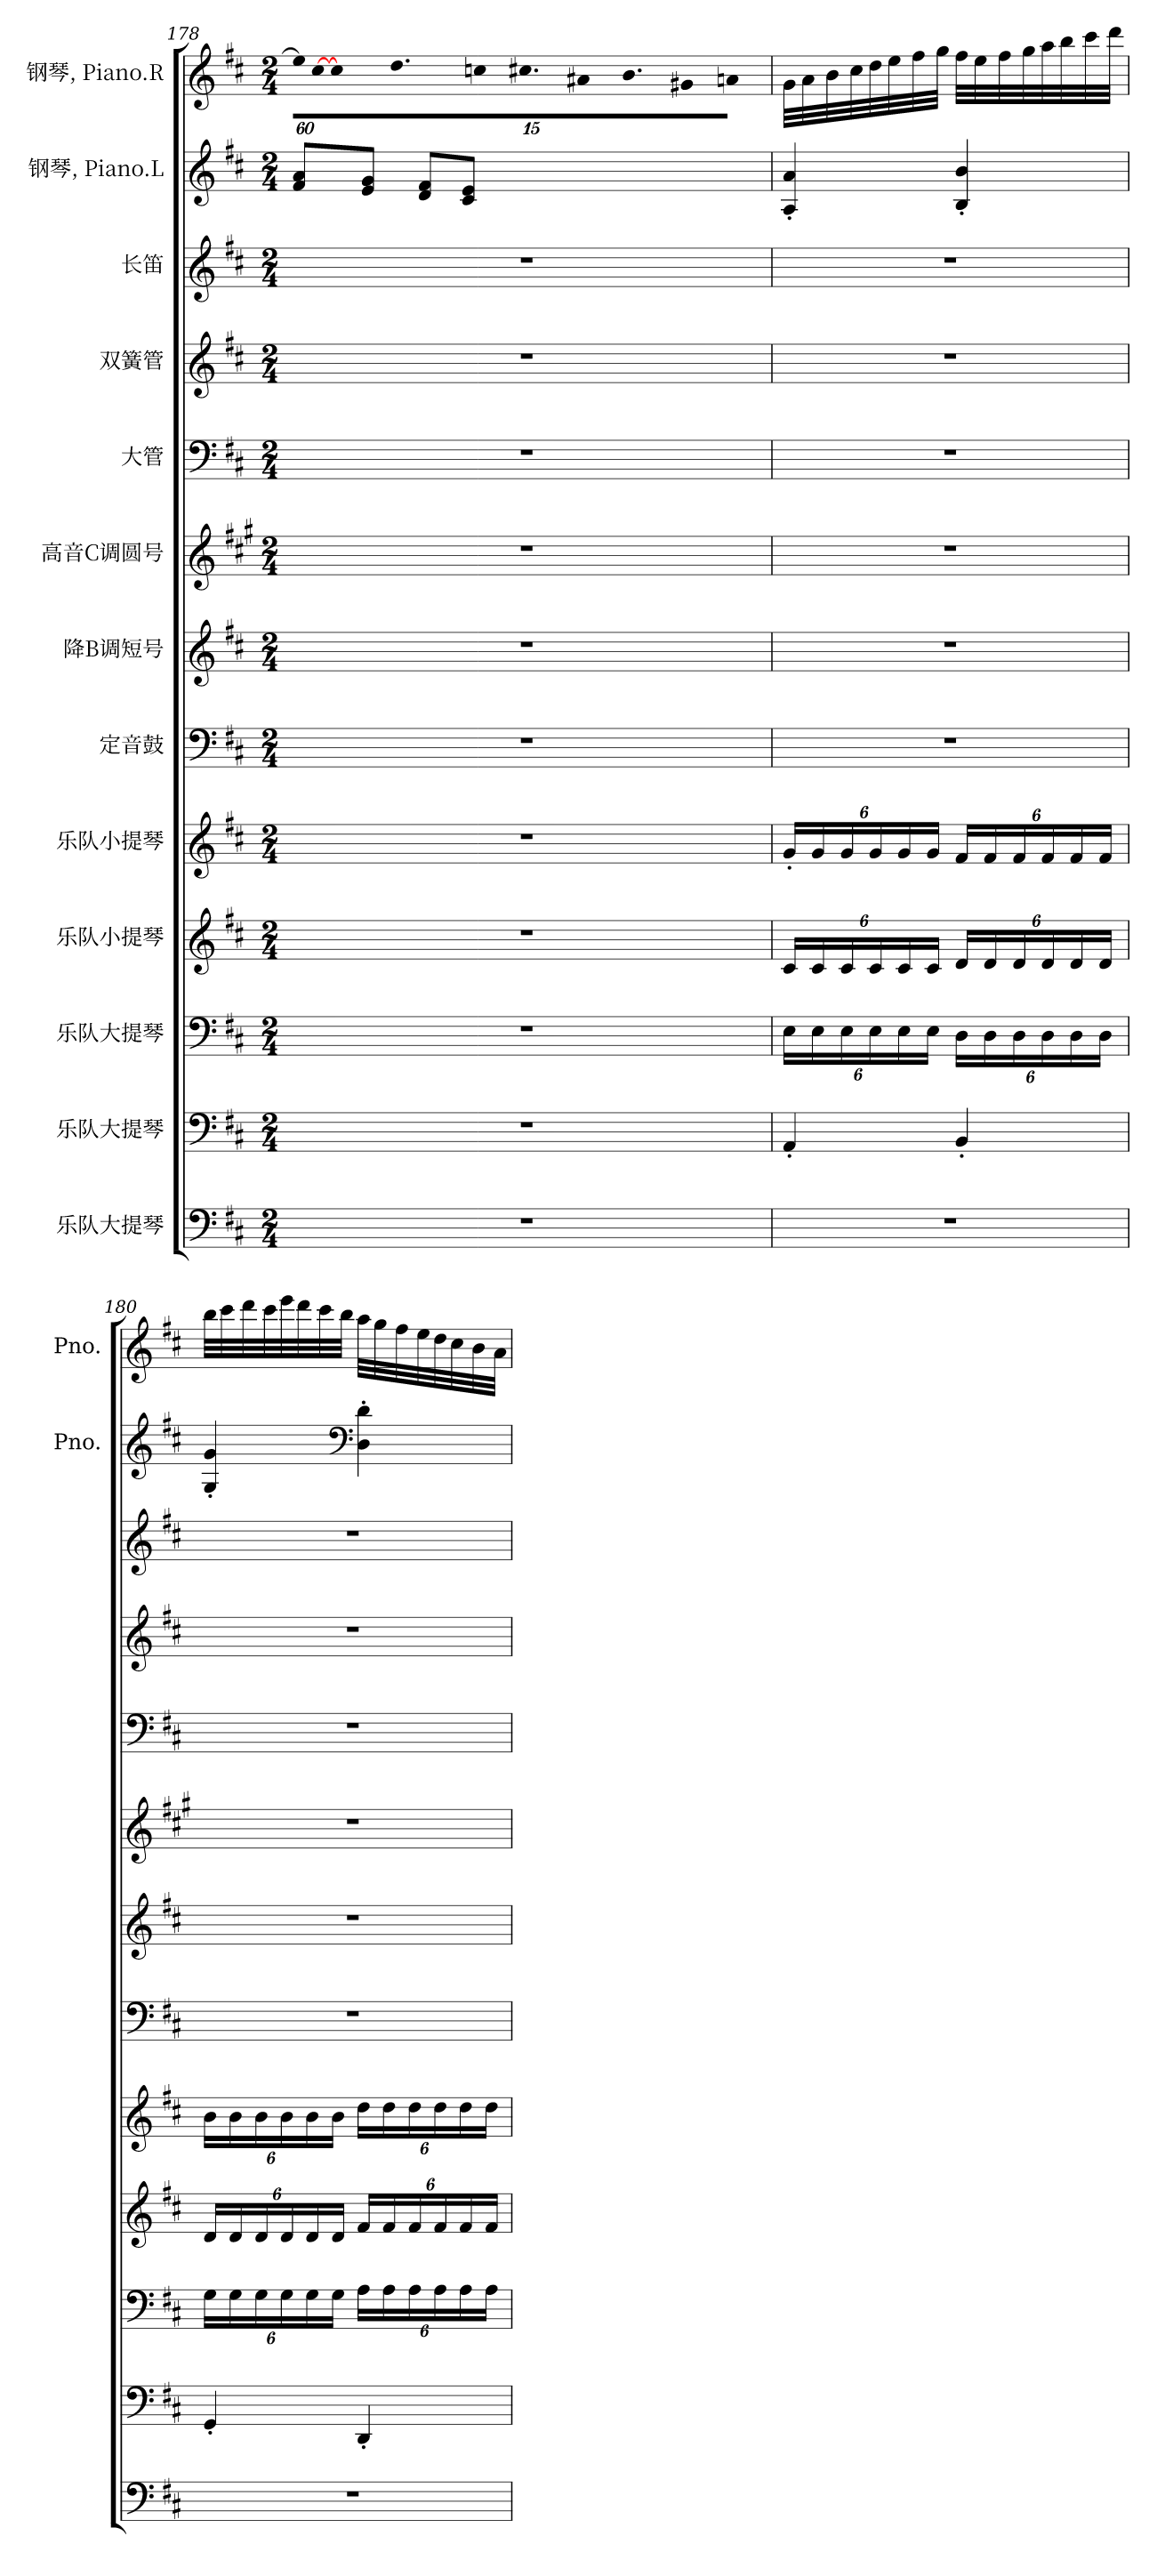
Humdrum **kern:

**kern	**kern	**kern	**kern	**kern	**kern	**kern	**kern	**kern	**kern	**kern	**kern	**kern
*part13	*part12	*part11	*part10	*part9	*part8	*part7	*part6	*part5	*part4	*part3	*part2	*part1
*staff13	*staff12	*staff11	*staff10	*staff9	*staff8	*staff7	*staff6	*staff5	*staff4	*staff3	*staff2	*staff1
*I"乐队大提琴	*I"乐队大提琴	*I"乐队大提琴	*I"乐队小提琴	*I"乐队小提琴	*I"定音鼓	*I"降B调短号	*I"高音C调圆号	*I"大管	*I"双簧管	*I"长笛	*I"钢琴, Piano.L	*I"钢琴, Piano.R
*	*	*	*	*	*	*	*	*	*	*	*I'Pno.	*I'Pno.
*clefF4	*clefF4	*clefF4	*clefG2	*clefG2	*clefF4	*clefG2	*clefG2	*clefF4	*clefG2	*clefG2	*clefG2	*clefG2
*	*	*	*	*	*	*ITrd1c2	*ITrd4c7	*	*	*	*	*
*k[f#c#]	*k[f#c#]	*k[f#c#]	*k[f#c#]	*k[f#c#]	*k[f#c#]	*k[]	*k[f#c#]	*k[f#c#]	*k[f#c#]	*k[f#c#]	*k[f#c#]	*k[f#c#]
*M2/4	*M2/4	*M2/4	*M2/4	*M2/4	*M2/4	*M2/4	*M2/4	*M2/4	*M2/4	*M2/4	*M2/4	*M2/4
*	*	*	*	*	*	*	*	*	*	*	*	*Xbrackettup
=178	=178	=178	=178	=178	=178	=178	=178	=178	=178	=178	=178	=178
!	!	!	!	!	!	!	!	!	!	!	!	!LO:N:vis=32
2r	2r	2r	2r	2r	2r	2r	2r	2r	2r	2r	8f#/ 8a/L	1920%53ee\LLL]
!	!	!	!	!	!	!	!	!	!	!	!	!LO:N:vis=32
.	.	.	.	.	.	.	.	.	.	.	.	[1920%53cc#\
.	.	.	.	.	.	.	.	.	.	.	.	1920ryy
!	!	!	!	!	!	!	!	!	!	!	!	!LO:N:vis=32
.	.	.	.	.	.	.	.	.	.	.	.	1920%53cc#\J]
.	.	.	.	.	.	.	.	.	.	.	.	18.dd\
.	.	.	.	.	.	.	.	.	.	.	8e/ 8g/J	.
!	!	!	!	!	!	!	!	!	!	!	!	!LO:N:vis=32
.	.	.	.	.	.	.	.	.	.	.	.	1920%53ccn\K
.	.	.	.	.	.	.	.	.	.	.	.	18.cc#X\
.	.	.	.	.	.	.	.	.	.	.	8d/ 8f#/L	.
!	!	!	!	!	!	!	!	!	!	!	!	!LO:N:vis=16
.	.	.	.	.	.	.	.	.	.	.	.	1920%107a#X\
.	.	.	.	.	.	.	.	.	.	.	.	18.b\
.	.	.	.	.	.	.	.	.	.	.	8c#/ 8e/J	.
!	!	!	!	!	!	!	!	!	!	!	!	!LO:N:vis=32
.	.	.	.	.	.	.	.	.	.	.	.	1920%53g#X\K
!	!	!	!	!	!	!	!	!	!	!	!	!LO:N:vis=16
.	.	.	.	.	.	.	.	.	.	.	.	1920%107an\JJ
!!LO:PB:g=z
=179	=179	=179	=179	=179	=179	=179	=179	=179	=179	=179	=179	=179
*	*	*Xbrackettup	*Xbrackettup	*Xbrackettup	*	*	*	*	*	*	*	*
2r	4AA'/	24E\LL	24c#/LL	24g'/LL	2r	2r	2r	2r	2r	2r	4A/' 4a/'	32g\LLL
.	.	.	.	.	.	.	.	.	.	.	.	32a\
.	.	24E\	24c#/	24g/	.	.	.	.	.	.	.	.
.	.	.	.	.	.	.	.	.	.	.	.	32b\
.	.	24E\	24c#/	24g/	.	.	.	.	.	.	.	.
.	.	.	.	.	.	.	.	.	.	.	.	32cc#\
.	.	24E\	24c#/	24g/	.	.	.	.	.	.	.	32dd\
.	.	.	.	.	.	.	.	.	.	.	.	32ee\
.	.	24E\	24c#/	24g/	.	.	.	.	.	.	.	.
.	.	.	.	.	.	.	.	.	.	.	.	32ff#\
.	.	24E\JJ	24c#/JJ	24g/JJ	.	.	.	.	.	.	.	.
.	.	.	.	.	.	.	.	.	.	.	.	32gg\JJJ
.	4BB'/	24D\LL	24d/LL	24f#/LL	.	.	.	.	.	.	4B/' 4b/'	32ff#\LLL
.	.	.	.	.	.	.	.	.	.	.	.	32ee\
.	.	24D\	24d/	24f#/	.	.	.	.	.	.	.	.
.	.	.	.	.	.	.	.	.	.	.	.	32ff#\
.	.	24D\	24d/	24f#/	.	.	.	.	.	.	.	.
.	.	.	.	.	.	.	.	.	.	.	.	32gg\
.	.	24D\	24d/	24f#/	.	.	.	.	.	.	.	32aa\
.	.	.	.	.	.	.	.	.	.	.	.	32bb\
.	.	24D\	24d/	24f#/	.	.	.	.	.	.	.	.
.	.	.	.	.	.	.	.	.	.	.	.	32ccc#\
.	.	24D\JJ	24d/JJ	24f#/JJ	.	.	.	.	.	.	.	.
.	.	.	.	.	.	.	.	.	.	.	.	32ddd\JJJ
=180	=180	=180	=180	=180	=180	=180	=180	=180	=180	=180	=180	=180
2r	4GG'/	24G\LL	24d/LL	24b\LL	2r	2r	2r	2r	2r	2r	4G/' 4g/'	32bb\LLL
.	.	.	.	.	.	.	.	.	.	.	.	32ccc#\
.	.	24G\	24d/	24b\	.	.	.	.	.	.	.	.
.	.	.	.	.	.	.	.	.	.	.	.	32ddd\
.	.	24G\	24d/	24b\	.	.	.	.	.	.	.	.
.	.	.	.	.	.	.	.	.	.	.	.	32ccc#\
.	.	24G\	24d/	24b\	.	.	.	.	.	.	.	32eee\
.	.	.	.	.	.	.	.	.	.	.	.	32ddd\
.	.	24G\	24d/	24b\	.	.	.	.	.	.	.	.
.	.	.	.	.	.	.	.	.	.	.	.	32ccc#\
.	.	24G\JJ	24d/JJ	24b\JJ	.	.	.	.	.	.	.	.
.	.	.	.	.	.	.	.	.	.	.	.	32bb\JJJ
*	*	*	*	*	*	*	*	*	*	*	*clefF4	*
.	4DD'/	24A\LL	24f#/LL	24dd\LL	.	.	.	.	.	.	4D\' 4d\'	32aa\LLL
.	.	.	.	.	.	.	.	.	.	.	.	32gg\
.	.	24A\	24f#/	24dd\	.	.	.	.	.	.	.	.
.	.	.	.	.	.	.	.	.	.	.	.	32ff#\
.	.	24A\	24f#/	24dd\	.	.	.	.	.	.	.	.
.	.	.	.	.	.	.	.	.	.	.	.	32ee\
.	.	24A\	24f#/	24dd\	.	.	.	.	.	.	.	32dd\
.	.	.	.	.	.	.	.	.	.	.	.	32cc#\
.	.	24A\	24f#/	24dd\	.	.	.	.	.	.	.	.
.	.	.	.	.	.	.	.	.	.	.	.	32b\
.	.	24A\JJ	24f#/JJ	24dd\JJ	.	.	.	.	.	.	.	.
.	.	.	.	.	.	.	.	.	.	.	.	32a\JJJ
=	=	=	=	=	=	=	=	=	=	=	=	=
*-	*-	*-	*-	*-	*-	*-	*-	*-	*-	*-	*-	*-
